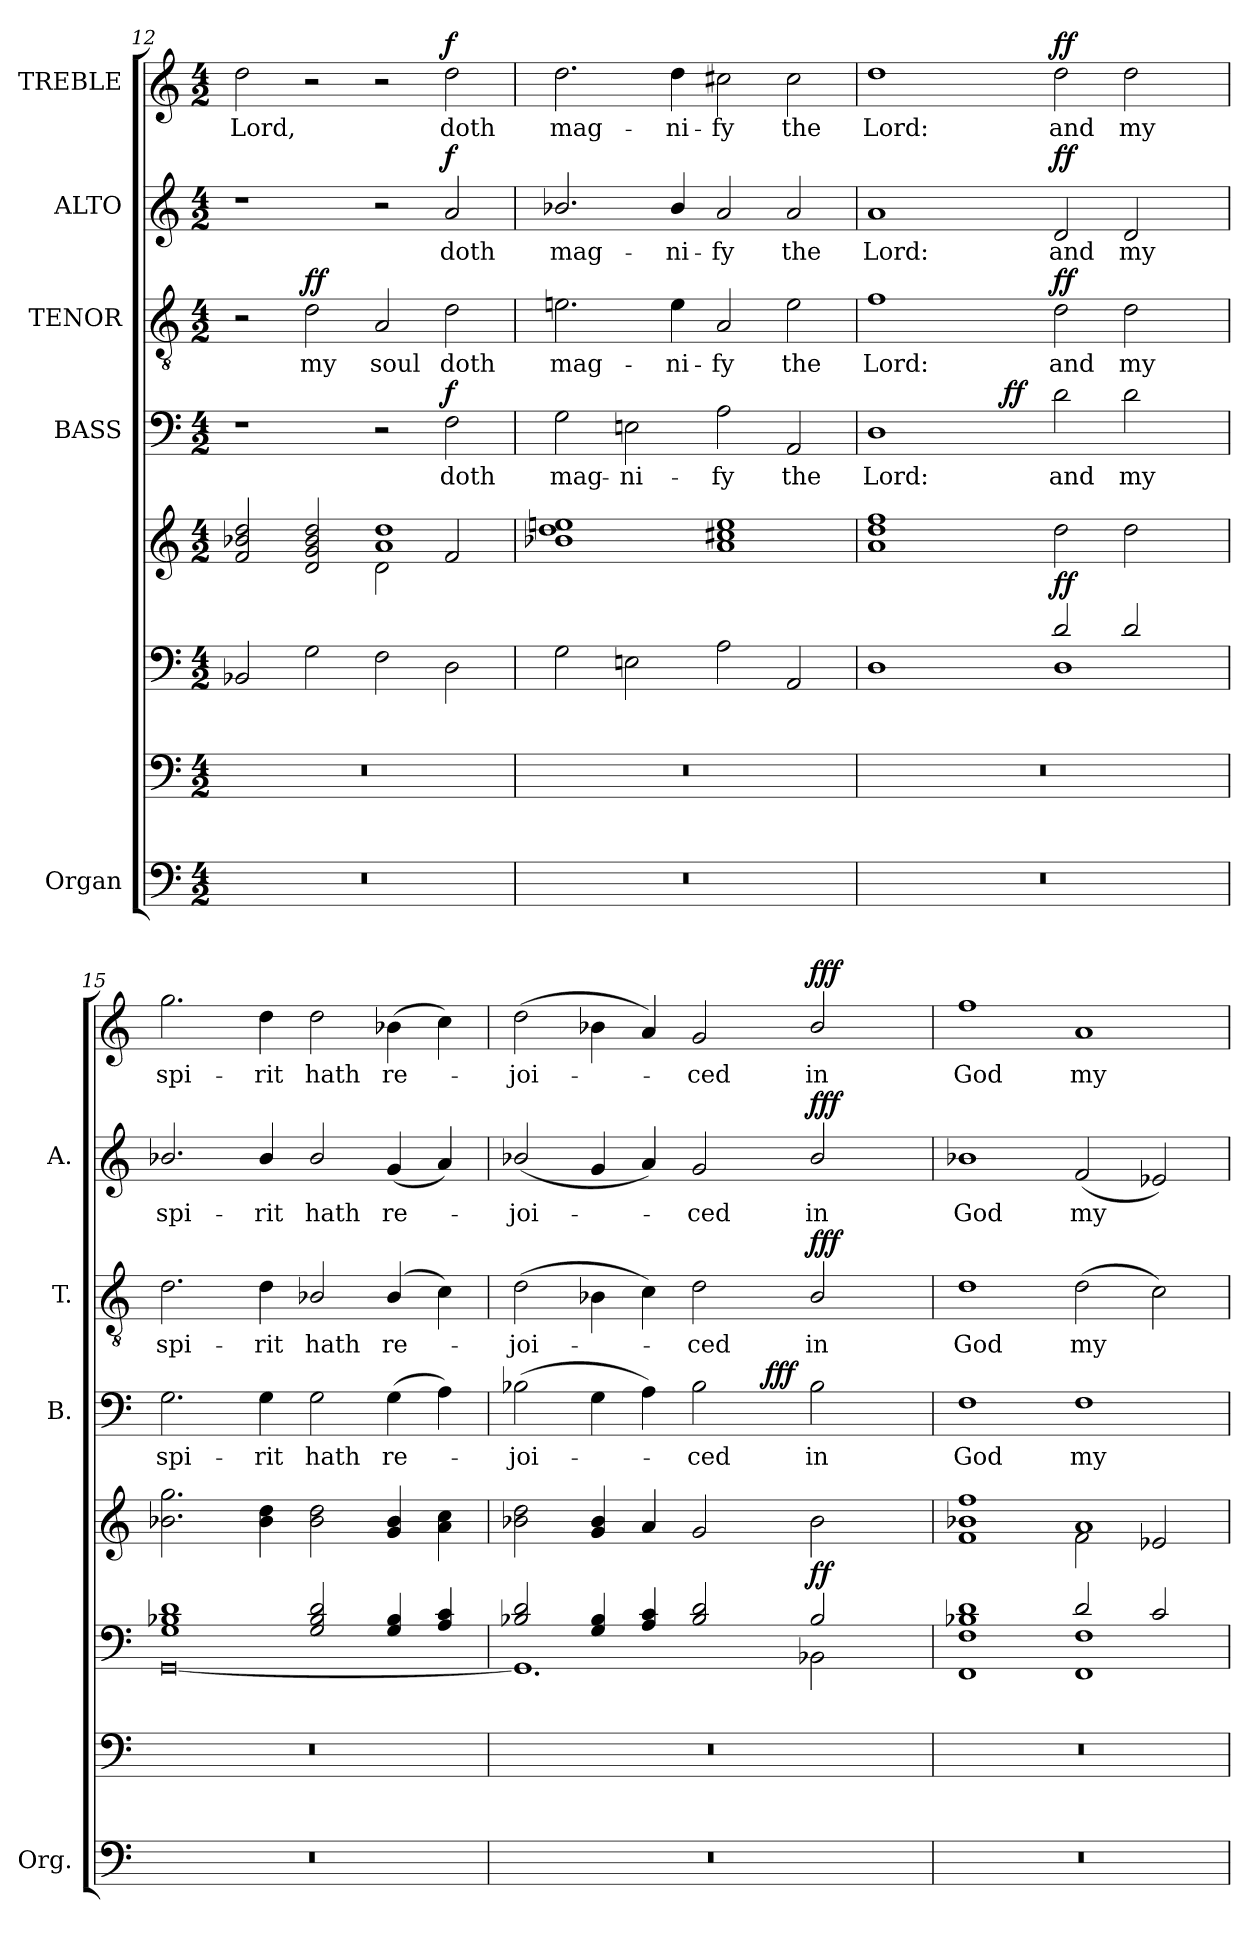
**kern	**kern	**kern	**kern	**dynam	**kern	**text	**dynam	**kern	**text	**dynam	**kern	**text	**dynam	**kern	**text	**dynam
*part5	*part5	*part5	*part5	*part5	*part4	*part4	*part4	*part3	*part3	*part3	*part2	*part2	*part2	*part1	*part1	*part1
*staff8	*staff7	*staff6	*staff5	*staff5/6/7/8	*staff4	*staff4	*staff4	*staff3	*staff3	*staff3	*staff2	*staff2	*staff2	*staff1	*staff1	*staff1
*I"Organ	*	*	*	*	*I"BASS	*	*	*I"TENOR	*	*	*I"ALTO	*	*	*I"TREBLE	*	*
*I'Org.	*	*	*	*	*I'B.	*	*	*I'T.	*	*	*I'A.	*	*	*	*	*
*clefF4	*clefF4	*clefF4	*clefG2	*	*clefF4	*	*	*clefGv2	*	*	*clefG2	*	*	*clefG2	*	*
*	*	*	*	*	*	*	*	*ITrd7c12	*	*	*	*	*	*	*	*
*k[]	*k[]	*k[]	*k[]	*	*k[]	*	*	*k[]	*	*	*k[]	*	*	*k[]	*	*
*C:	*C:	*C:	*C:	*	*C:	*	*	*C:	*	*	*C:	*	*	*C:	*	*
*M4/2	*M4/2	*M4/2	*M4/2	*	*M4/2	*	*	*M4/2	*	*	*M4/2	*	*	*M4/2	*	*
=12	=12	=12	=12	=12	=12	=12	=12	=12	=12	=12	=12	=12	=12	=12	=12	=12
!LO:N:vis=1	!LO:N:vis=1	!	!	!	!	!	!	!	!	!	!	!	!	!	!	!
*	*	*	*^	*	*	*	*	*	*	*	*	*	*	*	*	*
!	!	!	!	!	!	!	!	!	!	!	!	!	!	!	!	!LO:LY:b:color=#000000	!
0r	0r	2BB-i/	2fi/ 2b-i 2ddi	1ryy	.	1r	.	.	2r	.	.	1r	.	.	2ddi\	Lord,	.
!	!	!	!	!	!	!	!	!	!	!LO:LY:b:color=#000000	!	!	!	!	!	!	!
.	.	2Gi\	2di/ 2gi 2b-i 2ddi	.	.	.	.	.	2Di\	my	ff	.	.	.	2r	.	.
!	!	!	!	!	!	!	!	!	!	!LO:LY:b:color=#000000	!	!	!	!	!	!	!
.	.	2Fi\	1ai 1ddi	2di\	.	2r	.	.	2AAi/	soul	.	2r	.	.	2r	.	.
!	!	!	!	!	!	!	!LO:LY:b:color=#000000	!	!	!	!	!	!	!	!	!	!
!	!	!	!	!	!	!	!	!	!	!LO:LY:b:color=#000000	!	!	!	!	!	!	!
!	!	!	!	!	!	!	!	!	!	!	!	!	!LO:LY:b:color=#000000	!	!	!	!
!	!	!	!	!	!	!	!	!	!	!	!	!	!	!	!	!LO:LY:b:color=#000000	!
.	.	2Di\	.	2fi/	.	2Fi\	doth	f	2Di\	doth	.	2ai/	doth	f	2ddi\	doth	f
!!LO:PB:g=z
=13	=13	=13	=13	=13	=13	=13	=13	=13	=13	=13	=13	=13	=13	=13	=13	=13	=13
!LO:N:vis=1	!LO:N:vis=1	!	!	!	!	!	!	!	!	!	!	!	!	!	!	!	!
*	*	*	*v	*v	*	*	*	*	*	*	*	*	*	*	*	*	*
*	*	*	*^	*	*	*	*	*	*	*	*	*	*	*	*	*
!	!	!	!	!	!	!	!LO:LY:b:color=#000000	!	!	!	!	!	!	!	!	!	!
*	*	*	*v	*v	*	*	*	*	*	*	*	*	*	*	*	*	*
*	*	*	*^	*	*	*	*	*	*	*	*	*	*	*	*	*
!	!	!	!	!	!	!	!	!	!	!LO:LY:b:color=#000000	!	!	!	!	!	!	!
*	*	*	*v	*v	*	*	*	*	*	*	*	*	*	*	*	*	*
*	*	*	*^	*	*	*	*	*	*	*	*	*	*	*	*	*
!	!	!	!	!	!	!	!	!	!	!	!	!	!LO:LY:b:color=#000000	!	!	!	!
*	*	*	*v	*v	*	*	*	*	*	*	*	*	*	*	*	*	*
*	*	*	*^	*	*	*	*	*	*	*	*	*	*	*	*	*
!	!	!	!	!	!	!	!	!	!	!	!	!	!	!	!	!LO:LY:b:color=#000000	!
*	*	*	*v	*v	*	*	*	*	*	*	*	*	*	*	*	*	*
0r	0r	2Gi\	1b-i 1ddi 1eeni	.	2Gi\	mag-	.	2.Eni\	mag-	.	2.b-i/	mag-	.	2.ddi\	mag-	.
!	!	!	!	!	!	!LO:LY:b:color=#000000	!	!	!	!	!	!	!	!	!	!
.	.	2Eni\	.	.	2Eni\	-ni-	.	.	.	.	.	.	.	.	.	.
!	!	!	!	!	!	!	!	!	!LO:LY:b:color=#000000	!	!	!	!	!	!	!
!	!	!	!	!	!	!	!	!	!	!	!	!LO:LY:b:color=#000000	!	!	!	!
!	!	!	!	!	!	!	!	!	!	!	!	!	!	!	!LO:LY:b:color=#000000	!
.	.	.	.	.	.	.	.	4Ei\	-ni-	.	4b-i/	-ni-	.	4ddi\	-ni-	.
!	!	!	!	!	!	!LO:LY:b:color=#000000	!	!	!	!	!	!	!	!	!	!
!	!	!	!	!	!	!	!	!	!LO:LY:b:color=#000000	!	!	!	!	!	!	!
!	!	!	!	!	!	!	!	!	!	!	!	!LO:LY:b:color=#000000	!	!	!	!
!	!	!	!	!	!	!	!	!	!	!	!	!	!	!	!LO:LY:b:color=#000000	!
.	.	2Ai\	1ai 1cc#Xi 1eei	.	2Ai\	-fy	.	2AAi/	-fy	.	2ai/	-fy	.	2cc#Xi\	-fy	.
!	!	!	!	!	!	!LO:LY:b:color=#000000	!	!	!	!	!	!	!	!	!	!
!	!	!	!	!	!	!	!	!	!LO:LY:b:color=#000000	!	!	!	!	!	!	!
!	!	!	!	!	!	!	!	!	!	!	!	!LO:LY:b:color=#000000	!	!	!	!
!	!	!	!	!	!	!	!	!	!	!	!	!	!	!	!LO:LY:b:color=#000000	!
.	.	2AAi/	.	.	2AAi/	the	.	2Ei\	the	.	2ai/	the	.	2cc#i\	the	.
=14	=14	=14	=14	=14	=14	=14	=14	=14	=14	=14	=14	=14	=14	=14	=14	=14
!LO:N:vis=1	!LO:N:vis=1	!	!	!	!	!	!	!	!	!	!	!	!	!	!	!
*	*	*^	*	*	*	*	*	*	*	*	*	*	*	*	*	*
!	!	!	!	!	!	!	!LO:LY:b:color=#000000	!	!	!	!	!	!	!	!	!	!
!	!	!	!	!	!	!	!	!	!	!LO:LY:b:color=#000000	!	!	!	!	!	!	!
!	!	!	!	!	!	!	!	!	!	!	!	!	!LO:LY:b:color=#000000	!	!	!	!
!	!	!	!	!	!	!	!	!	!	!	!	!	!	!	!	!LO:LY:b:color=#000000	!
*	*	*	*	*	*	*^	*	*	*	*	*	*	*	*	*	*	*
0r	0r	1Di	1ryy	1ai 1ddi 1ffi	.	1Di	2ryy	Lord:	.	1Fi	Lord:	.	1ai	Lord:	.	1ddi	Lord:	.
.	.	.	.	.	.	.	8ryy	.	.	.	.	.	.	.	.	.	.	.
.	.	.	.	.	.	.	16ryy	.	.	.	.	.	.	.	.	.	.	.
.	.	.	.	.	.	.	64ryy	.	.	.	.	.	.	.	.	.	.	.
.	.	.	.	.	.	.	128ryy	.	.	.	.	.	.	.	.	.	.	.
.	.	.	.	.	.	.	512.ryy	.	.	.	.	.	.	.	.	.	.	.
.	.	.	.	.	.	.	1ryy	.	ff	.	.	.	.	.	.	.	.	.
!	!	!	!	!	!	!	!	!LO:LY:b:color=#000000	!	!	!	!	!	!	!	!	!	!
!	!	!	!	!	!	!	!	!	!	!	!LO:LY:b:color=#000000	!	!	!	!	!	!	!
!	!	!	!	!	!	!	!	!	!	!	!	!	!	!LO:LY:b:color=#000000	!	!	!	!
!	!	!	!	!	!	!	!	!	!	!	!	!	!	!	!	!	!LO:LY:b:color=#000000	!
.	.	2di/	1Di	2ddi\	ff	2di\	.	and	.	2Di\	and	ff	2di/	and	ff	2ddi\	and	ff
!	!	!	!	!	!	!	!	!LO:LY:b:color=#000000	!	!	!	!	!	!	!	!	!	!
!	!	!	!	!	!	!	!	!	!	!	!LO:LY:b:color=#000000	!	!	!	!	!	!	!
!	!	!	!	!	!	!	!	!	!	!	!	!	!	!LO:LY:b:color=#000000	!	!	!	!
!	!	!	!	!	!	!	!	!	!	!	!	!	!	!	!	!	!LO:LY:b:color=#000000	!
.	.	2di/	.	2ddi\	.	2di\	.	my	.	2Di\	my	.	2di/	my	.	2ddi\	my	.
.	.	.	.	.	.	.	4ryy	.	.	.	.	.	.	.	.	.	.	.
.	.	.	.	.	.	.	32ryy	.	.	.	.	.	.	.	.	.	.	.
.	.	.	.	.	.	.	256ryy	.	.	.	.	.	.	.	.	.	.	.
.	.	.	.	.	.	.	1024ryy	.	.	.	.	.	.	.	.	.	.	.
=15	=15	=15	=15	=15	=15	=15	=15	=15	=15	=15	=15	=15	=15	=15	=15	=15	=15	=15
!LO:N:vis=1	!LO:N:vis=1	!	!	!	!	!	!	!	!	!	!	!	!	!	!	!	!	!
*	*	*	*	*	*	*v	*v	*	*	*	*	*	*	*	*	*	*	*
*	*	*	*	*	*	*^	*	*	*	*	*	*	*	*	*	*	*
!	!	!	!	!	!	!	!	!LO:LY:b:color=#000000	!	!	!	!	!	!	!	!	!	!
*	*	*	*	*	*	*v	*v	*	*	*	*	*	*	*	*	*	*	*
*	*	*	*	*	*	*^	*	*	*	*	*	*	*	*	*	*	*
!	!	!	!	!	!	!	!	!	!	!	!LO:LY:b:color=#000000	!	!	!	!	!	!	!
*	*	*	*	*	*	*v	*v	*	*	*	*	*	*	*	*	*	*	*
*	*	*	*	*	*	*^	*	*	*	*	*	*	*	*	*	*	*
!	!	!	!	!	!	!	!	!	!	!	!	!	!	!LO:LY:b:color=#000000	!	!	!	!
*	*	*	*	*	*	*v	*v	*	*	*	*	*	*	*	*	*	*	*
*	*	*	*	*	*	*^	*	*	*	*	*	*	*	*	*	*	*
!	!	!	!	!	!	!	!	!	!	!	!	!	!	!	!	!	!LO:LY:b:color=#000000	!
*	*	*	*	*	*	*v	*v	*	*	*	*	*	*	*	*	*	*	*
0r	0r	1Gi 1B-i 1di	[0GGi	2.b-i\ 2.ggi	.	2.Gi\	spi-	.	2.Di\	spi-	.	2.b-i/	spi-	.	2.ggi\	spi-	.
!	!	!	!	!	!	!	!LO:LY:b:color=#000000	!	!	!	!	!	!	!	!	!	!
!	!	!	!	!	!	!	!	!	!	!LO:LY:b:color=#000000	!	!	!	!	!	!	!
!	!	!	!	!	!	!	!	!	!	!	!	!	!LO:LY:b:color=#000000	!	!	!	!
!	!	!	!	!	!	!	!	!	!	!	!	!	!	!	!	!LO:LY:b:color=#000000	!
.	.	.	.	4b-i\ 4ddi	.	4Gi\	-rit	.	4Di\	-rit	.	4b-i/	-rit	.	4ddi\	-rit	.
!	!	!	!	!	!	!	!LO:LY:b:color=#000000	!	!	!	!	!	!	!	!	!	!
!	!	!	!	!	!	!	!	!	!	!LO:LY:b:color=#000000	!	!	!	!	!	!	!
!	!	!	!	!	!	!	!	!	!	!	!	!	!LO:LY:b:color=#000000	!	!	!	!
!	!	!	!	!	!	!	!	!	!	!	!	!	!	!	!	!LO:LY:b:color=#000000	!
.	.	2Gi/ 2B-i 2di	.	2b-i\ 2ddi	.	2Gi\	hath	.	2BB-i/	hath	.	2b-i/	hath	.	2ddi\	hath	.
!	!	!	!	!	!	!	!LO:LY:b:color=#000000	!	!	!	!	!	!	!	!	!	!
!	!	!	!	!	!	!	!	!	!	!LO:LY:b:color=#000000	!	!	!	!	!	!	!
!	!	!	!	!	!	!	!	!	!	!	!	!	!LO:LY:b:color=#000000	!	!	!	!
!	!	!	!	!	!	!	!	!	!	!	!	!	!	!	!	!LO:LY:b:color=#000000	!
.	.	4Gi/ 4B-i	.	4gi/ 4b-i	.	(4Gi\	re-	.	(4BB-i/	re-	.	(4gi/	re-	.	(4b-i\	re-	.
.	.	4Ai/ 4ci	.	4ai\ 4cci	.	4Ai\)	.	.	4Ci\)	.	.	4ai/)	.	.	4cci\)	.	.
=16	=16	=16	=16	=16	=16	=16	=16	=16	=16	=16	=16	=16	=16	=16	=16	=16	=16
!LO:N:vis=1	!LO:N:vis=1	!	!	!	!	!	!	!	!	!	!	!	!	!	!	!	!
!	!	!	!	!	!	!	!LO:LY:b:color=#000000	!	!	!	!	!	!	!	!	!	!
!	!	!	!	!	!	!	!	!	!	!LO:LY:b:color=#000000	!	!	!	!	!	!	!
!	!	!	!	!	!	!	!	!	!	!	!	!	!LO:LY:b:color=#000000	!	!	!	!
!	!	!	!	!	!	!	!	!	!	!	!	!	!	!	!	!LO:LY:b:color=#000000	!
*	*	*	*	*	*	*^	*	*	*	*	*	*	*	*	*	*	*
0r	0r	2B-i/ 2di	1.GGi]	2b-i\ 2ddi	.	(2B-i\	1ryy	-joi-	.	(2Di\	-joi-	.	(2b-i/	-joi-	.	(2ddi\	-joi-	.
.	.	4Gi/ 4B-i	.	4gi/ 4b-i	.	4Gi\	.	.	.	4BB-i\	.	.	4gi/	.	.	4b-i\	.	.
.	.	4Ai/ 4ci	.	4ai/	.	4Ai\)	.	.	.	4Ci\)	.	.	4ai/)	.	.	4ai/)	.	.
!	!	!	!	!	!	!	!	!LO:LY:b:color=#000000	!	!	!	!	!	!	!	!	!	!
!	!	!	!	!	!	!	!	!	!	!	!LO:LY:b:color=#000000	!	!	!	!	!	!	!
!	!	!	!	!	!	!	!	!	!	!	!	!	!	!LO:LY:b:color=#000000	!	!	!	!
!	!	!	!	!	!	!	!	!	!	!	!	!	!	!	!	!	!LO:LY:b:color=#000000	!
.	.	2B-i/ 2di	.	2gi/	.	2B-i\	4ryy	-ced	.	2Di\	-ced	.	2gi/	-ced	.	2gi/	-ced	.
.	.	.	.	.	.	.	32ryy	.	.	.	.	.	.	.	.	.	.	.
.	.	.	.	.	.	.	128...ryy	.	.	.	.	.	.	.	.	.	.	.
.	.	.	.	.	.	.	2ryy	.	fff	.	.	.	.	.	.	.	.	.
!	!	!	!	!	!	!	!	!LO:LY:b:color=#000000	!	!	!	!	!	!	!	!	!	!
!	!	!	!	!	!	!	!	!	!	!	!LO:LY:b:color=#000000	!	!	!	!	!	!	!
!	!	!	!	!	!	!	!	!	!	!	!	!	!	!LO:LY:b:color=#000000	!	!	!	!
!	!	!	!	!	!	!	!	!	!	!	!	!	!	!	!	!	!LO:LY:b:color=#000000	!
.	.	2B-i/	2BB-i\	2b-i\	ff	2B-i\	.	in	.	2BB-i/	in	fff	2b-i/	in	fff	2b-i/	in	fff
.	.	.	.	.	.	.	8ryy	.	.	.	.	.	.	.	.	.	.	.
.	.	.	.	.	.	.	16ryy	.	.	.	.	.	.	.	.	.	.	.
.	.	.	.	.	.	.	64ryy	.	.	.	.	.	.	.	.	.	.	.
.	.	.	.	.	.	.	1024ryy	.	.	.	.	.	.	.	.	.	.	.
!!LO:LB:g=z
=17	=17	=17	=17	=17	=17	=17	=17	=17	=17	=17	=17	=17	=17	=17	=17	=17	=17	=17
!LO:N:vis=1	!LO:N:vis=1	!	!	!	!	!	!	!	!	!	!	!	!	!	!	!	!	!
*	*	*	*	*^	*	*v	*v	*	*	*	*	*	*	*	*	*	*	*
*	*	*	*	*	*	*	*^	*	*	*	*	*	*	*	*	*	*	*
!	!	!	!	!	!	!	!	!	!LO:LY:b:color=#000000	!	!	!	!	!	!	!	!	!	!
*	*	*	*	*	*	*	*v	*v	*	*	*	*	*	*	*	*	*	*	*
*	*	*	*	*	*	*	*^	*	*	*	*	*	*	*	*	*	*	*
!	!	!	!	!	!	!	!	!	!	!	!	!LO:LY:b:color=#000000	!	!	!	!	!	!	!
*	*	*	*	*	*	*	*v	*v	*	*	*	*	*	*	*	*	*	*	*
*	*	*	*	*	*	*	*^	*	*	*	*	*	*	*	*	*	*	*
!	!	!	!	!	!	!	!	!	!	!	!	!	!	!	!LO:LY:b:color=#000000	!	!	!	!
*	*	*	*	*	*	*	*v	*v	*	*	*	*	*	*	*	*	*	*	*
*	*	*	*	*	*	*	*^	*	*	*	*	*	*	*	*	*	*	*
!	!	!	!	!	!	!	!	!	!	!	!	!	!	!	!	!	!	!LO:LY:b:color=#000000	!
*	*	*	*	*	*	*	*v	*v	*	*	*	*	*	*	*	*	*	*	*
0r	0r	1B-i 1di	1FFi 1Fi	1fi 1b-i 1ffi	1ryy	.	1Fi	God	.	1Di	God	.	1b-i	God	.	1ffi	God	.
!	!	!	!	!	!	!	!	!LO:LY:b:color=#000000	!	!	!	!	!	!	!	!	!	!
!	!	!	!	!	!	!	!	!	!	!	!LO:LY:b:color=#000000	!	!	!	!	!	!	!
!	!	!	!	!	!	!	!	!	!	!	!	!	!	!LO:LY:b:color=#000000	!	!	!	!
!	!	!	!	!	!	!	!	!	!	!	!	!	!	!	!	!	!LO:LY:b:color=#000000	!
.	.	2di/	1FFi 1Fi	1ai	2fi\	.	1Fi	my	.	(2Di\	my	.	(2fi/	my	.	1ai	my	.
.	.	2ci/	.	.	2e-i/	.	.	.	.	2Ci\)	.	.	2e-i/)	.	.	.	.	.
*	*	*v	*v	*	*	*	*	*	*	*	*	*	*	*	*	*	*	*
*	*	*	*v	*v	*	*	*	*	*	*	*	*	*	*	*	*	*
=	=	=	=	=	=	=	=	=	=	=	=	=	=	=	=	=
*-	*-	*-	*-	*-	*-	*-	*-	*-	*-	*-	*-	*-	*-	*-	*-	*-
